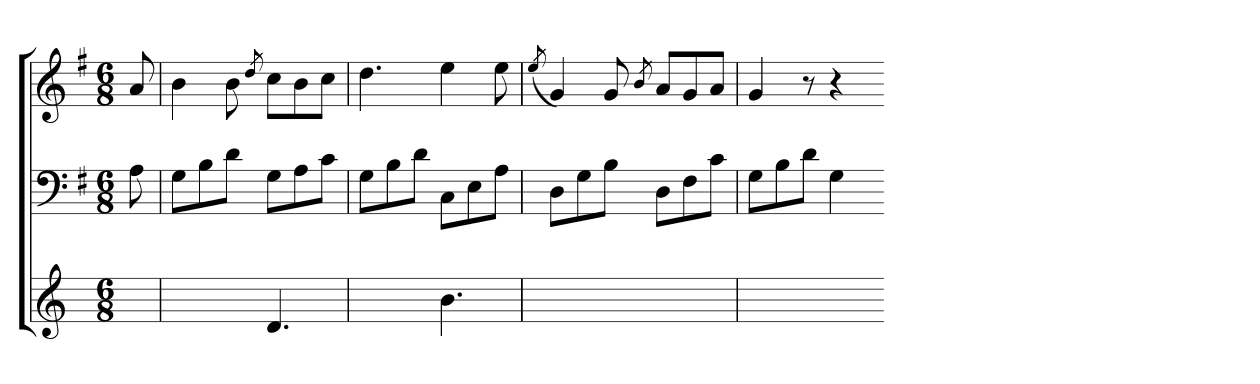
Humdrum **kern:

**kern	**kern	**kern
*part3	*part2	*part1
*staff3	*staff2	*staff1
*	*clefF4	*clefG2
*	*k[f#]	*k[f#]
*	*G:	*G:
*M6/8	*M6/8	*M6/8
=	=	=
8ryy	8A	8a
=5	=5	=5
4.ryy	8GL	4b
.	8B	.
.	8dJ	8b
.	.	8qdd
4.d	8GL	8ccL
.	8A	8b
.	8cJ	8ccJ
=6	=6	=6
4.ryy	8GL	4.dd
.	8B	.
.	8dJ	.
4.b	8CL	4ee
.	8E	.
.	8AJ	8ee
=7	=7	=7
.	.	(8qee
2.ryy	8DL	4g)
.	8G	.
.	8BJ	8g
.	.	8qb
.	8DL	8aL
.	8F#	8g
.	8cJ	8aJ
=8	=8	=8
2ryy	8GL	4g
.	8B	.
.	8dJ	8r
.	4G	4r
8ryy	.	.
=-	=-	=-
*-	*-	*-
